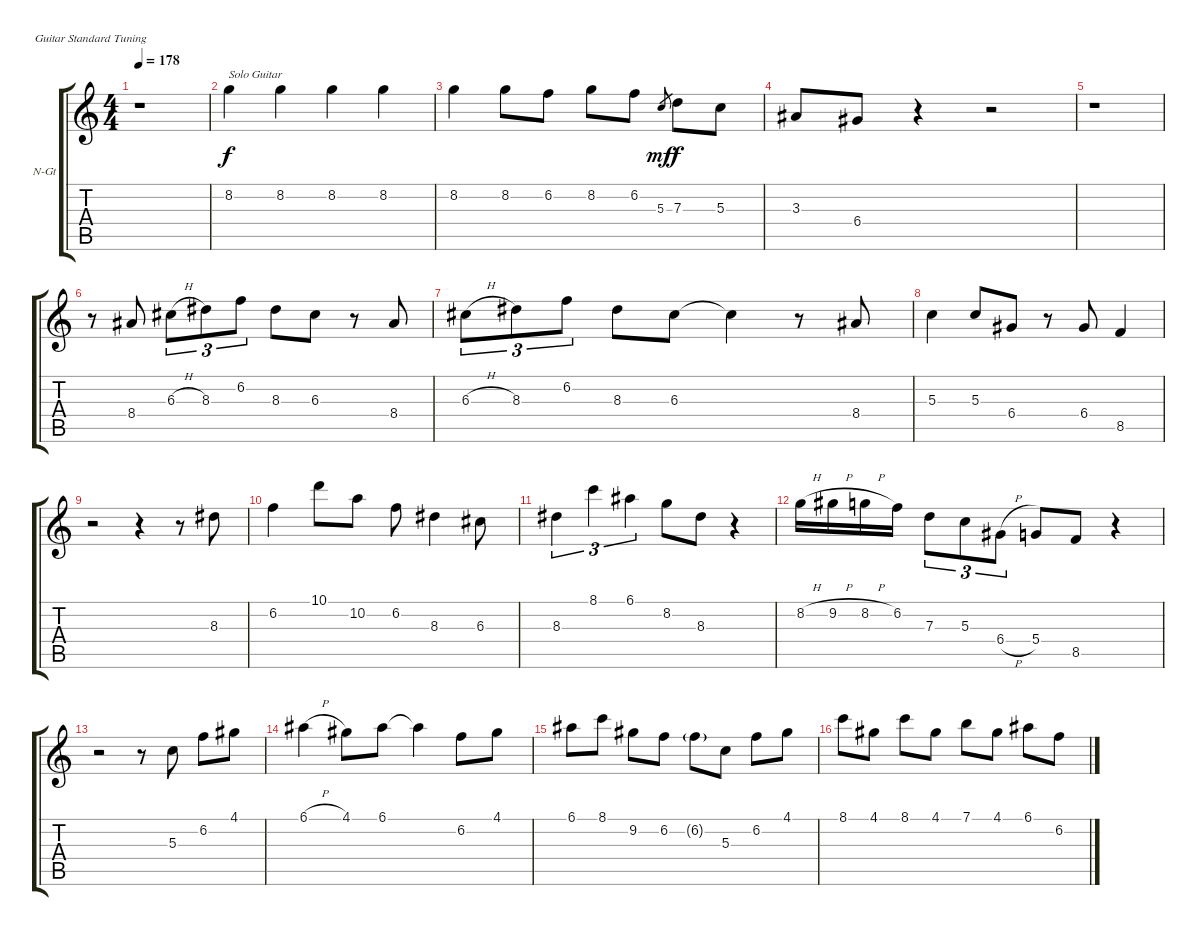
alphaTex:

\bracketExtendMode groupsimilarinstruments
\firstSystemTrackNameOrientation horizontal
\otherSystemsTrackNameOrientation horizontal
\track ("Track 1" "N-Gt") {instrument acousticguitarnylon}
\staff {score tabs}
\tuning (E4 B3 G3 D3 A2 E2)
\ts (4 4)
\tempo 178
\clef g2
\ks c
r.1{dy f} |
8.2.4{txt "Solo Guitar"} 8.2.4 8.2.4 8.2.4 |
8.2.4 8.2.8 6.2.8 8.2.8 6.2.8 5.3.8{gr dy mf} 7.3.8{dy f} 5.3.8 |
3.3.8 6.4.8 r.4 r.2 |
r.1 |
r.8 8.4.8 6.3{h}.8{tu (3 2)} 8.3.8{tu (3 2)} 6.2.8{tu (3 2)} 8.3.8 6.3.8 r.8 8.4.8 |
6.3{h}.8{tu (3 2)} 8.3.8{tu (3 2)} 6.2.8{tu (3 2)} 8.3.8 6.3.8 6.3{t}.4 r.8 8.4.8 |
5.3.4 5.3.8 6.4.8 r.8 6.4.8 8.5.4 |
r.2 r.4 r.8 8.3.8 |
6.2.4 10.1.8 10.2.8 6.2.8 8.3.4 6.3.8 |
8.3.4{tu (3 2)} 8.1.4{tu (3 2)} 6.1.4{tu (3 2)} 8.2.8 8.3.8 r.4 |
8.2{h}.16 9.2{h}.16 8.2{h}.16 6.2.16 7.3.8{tu (3 2)} 5.3.8{tu (3 2)} 6.4{h}.8{tu (3 2)} 5.4.8 8.5.8 r.4 |
r.2 r.8 5.3.8 6.2.8 4.1.8 |
6.1{h}.4 4.1.8 6.1.8 6.1{t}.4 6.2.8 4.1.8 |
6.1.8 8.1.8 9.2.8 6.2.8 6.2{g}.8 5.3.8 6.2.8 4.1.8 |
8.1.8 4.1.8 8.1.8 4.1.8 7.1.8 4.1.8 6.1.8 6.2.8
